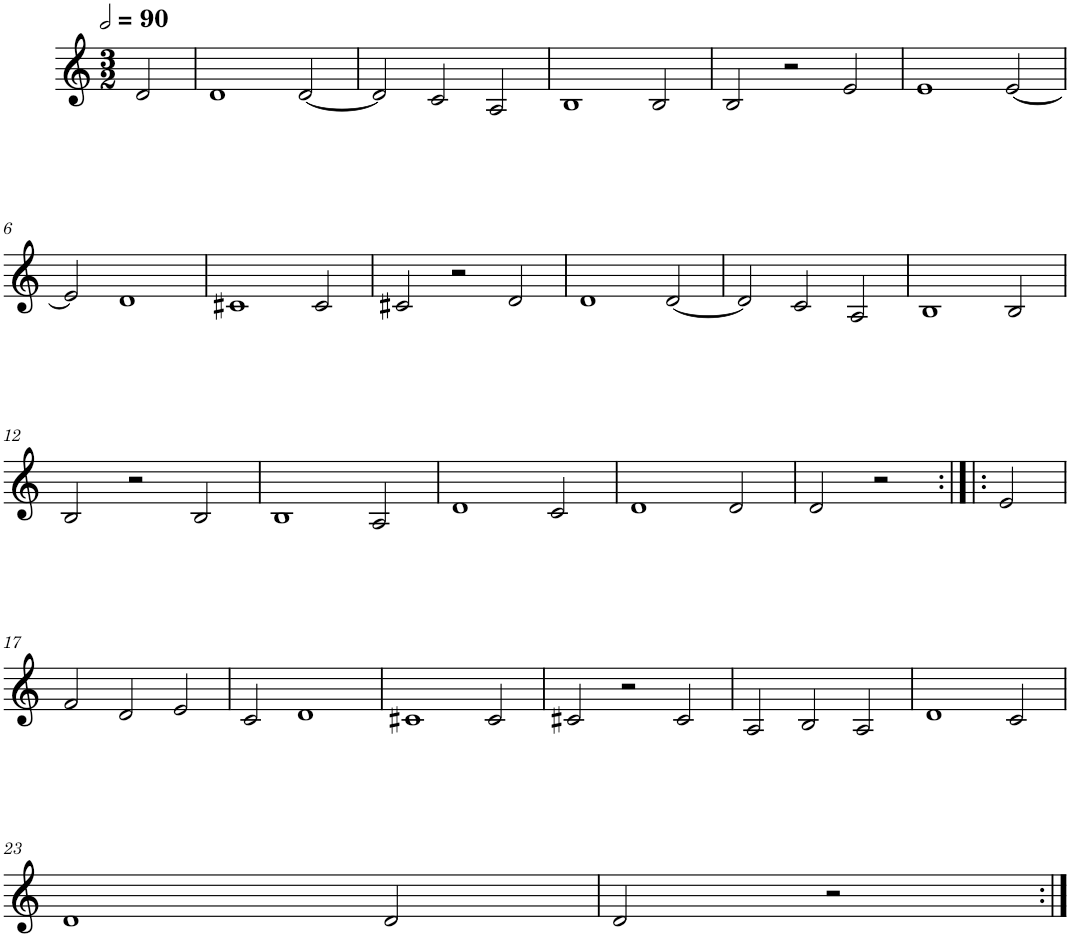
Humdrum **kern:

**kern
*part1
*staff1
*I"Quatre parties
*clefG2
*k[]
*M3/2
*MM180
=
2d/
=1
1d
[2d/
=2
2d/]
2c/
2A/
=3
1B
2B/
=4
2B/
2r
2e/
=5
1e
[2e/
!!LO:LB:g=z
=6
2e/]
1d
=7
1c#X
2c#/
=8
2c#X/
2r
2d/
=9
1d
[2d/
=10
2d/]
2c/
2A/
=11
1B
2B/
!!LO:LB:g=z
=12
2B/
2r
2B/
=13
1B
2A/
=14
1d
2c/
=15
1d
2d/
=16
2d/
2r
2e/
!!LO:LB:g=z
=17
2f/
2d/
2e/
=18
2c/
1d
=19
1c#X
2c#/
=20
2c#X/
2r
2c#/
=21
2A/
2B/
2A/
=22
1d
2c/
!!LO:LB:g=z
=23
1d
2d/
=24
2d/
2r
=:|!
*-
